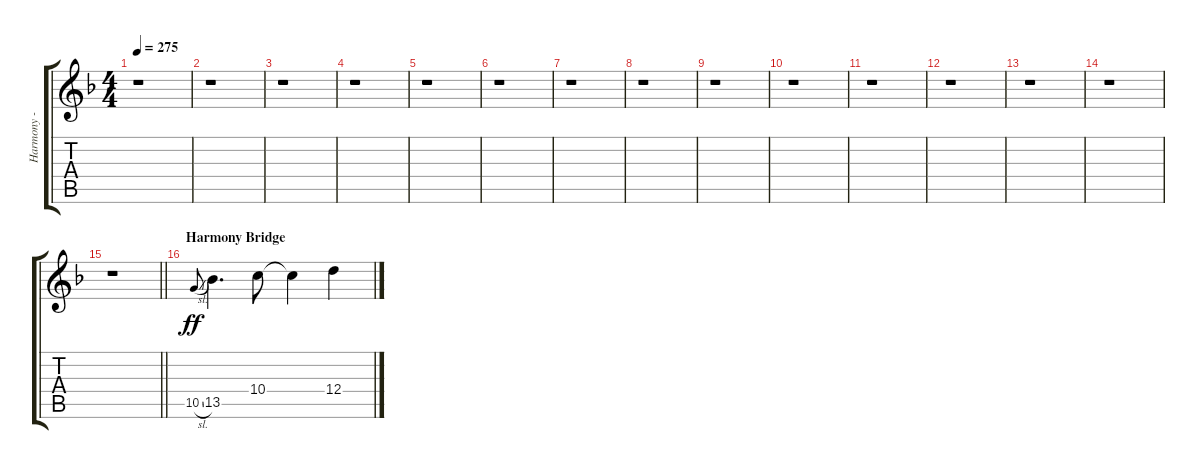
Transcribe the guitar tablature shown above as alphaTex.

\track ("Harmony - right" "Harmony - ") {instrument distortionguitar}
\staff {score tabs}
\tuning (E4 B3 G3 D3 A2 E2) {hide}
\ts (4 4)
\tempo 275
\clef g2
\ks dminor
r.1{dy ff} |
r.1 |
r.1 |
r.1 |
r.1 |
r.1 |
r.1 |
r.1 |
r.1 |
r.1 |
r.1 |
r.1 |
r.1 |
r.1 |
\barLineRight lightlight
r.1 |
\section ("" "Harmony Bridge")
10.5{sl}.8{gr onbeat} 13.5.4{d volume 10} 10.4.8 10.4{t}.4 12.4.4
